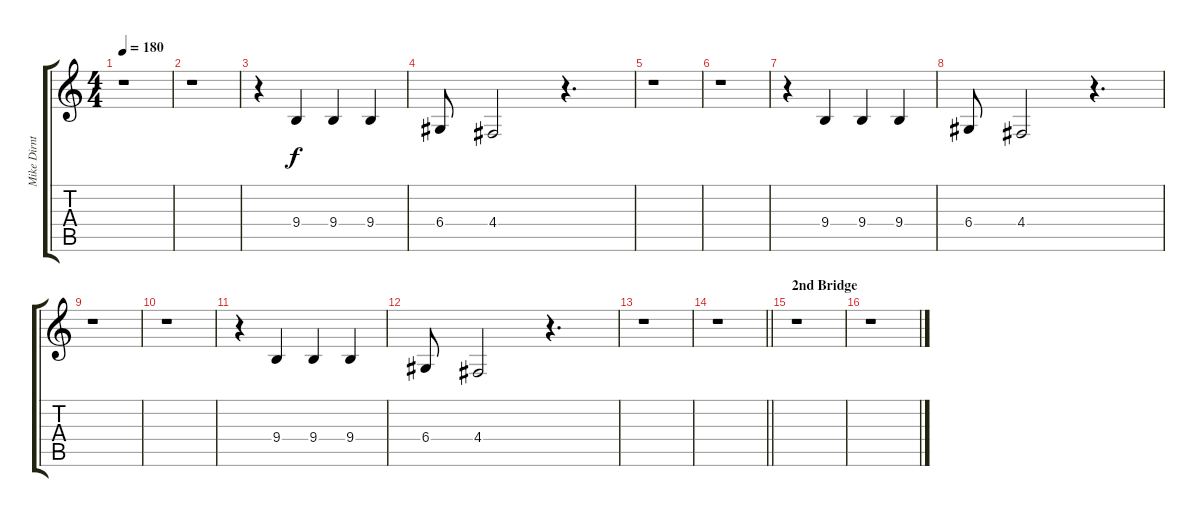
\track ("Mike Dirnt (Back Vocals)" "Mike Dirnt") {instrument altosax}
\staff {score tabs}
\tuning (E4 B3 G3 D3 A2 E2) {hide}
\ts (4 4)
\tempo 180
\clef g2
\ks c
r.1{dy f} |
r.1 |
r.4 9.4.4 9.4.4 9.4.4 |
6.4.8 4.4.2 r.4{d} |
r.1 |
r.1 |
r.4 9.4.4 9.4.4 9.4.4 |
6.4.8 4.4.2 r.4{d} |
r.1 |
r.1 |
r.4 9.4.4 9.4.4 9.4.4 |
6.4.8 4.4.2 r.4{d} |
r.1 |
\barLineRight lightlight
r.1 |
\section ("" "2nd Bridge")
r.1 |
r.1
